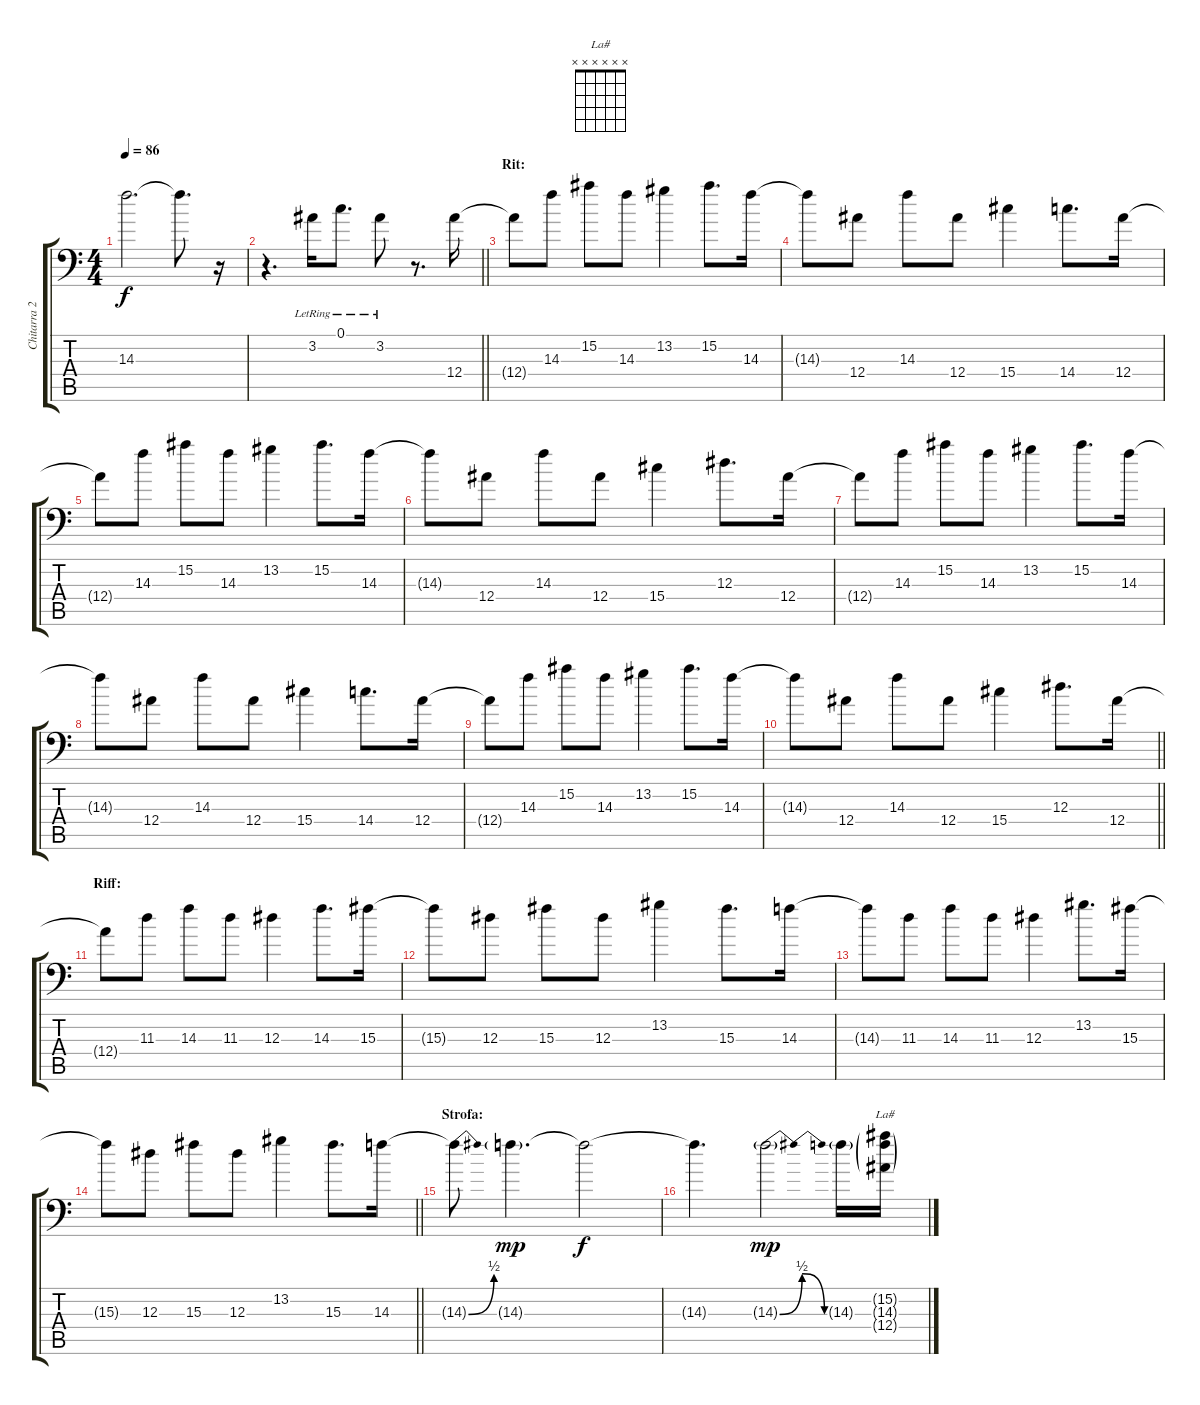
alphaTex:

\track ("Chitarra 2" "Chitarra 2") {instrument overdrivenguitar}
\staff {score tabs}
\tuning (C4 G3 Eb3 Bb2 F2 Bb1) {hide}
\chord ("La#" x x x x x x)
\ts (4 4)
\tempo 86
\clef f4
\ks c
14.3{t}.2{d dy f} 14.3{t}.8{d} r.16 |
\barLineRight lightlight
r.4{d} 3.2{lr}.16 0.1{lr}.8{d} 3.2{lr}.8 r.8{d} 12.4.16 |
\section ("" "Rit:")
12.4{t}.8 14.3.8 15.2.8 14.3.8 13.2.4 15.2.8{d} 14.3.16 |
14.3{t}.8 12.4.8 14.3.8 12.4.8 15.4.4 14.4.8{d} 12.4.16 |
12.4{t}.8 14.3.8 15.2.8 14.3.8 13.2.4 15.2.8{d} 14.3.16 |
14.3{t}.8 12.4.8 14.3.8 12.4.8 15.4.4 12.3.8{d} 12.4.16 |
12.4{t}.8 14.3.8 15.2.8 14.3.8 13.2.4 15.2.8{d} 14.3.16 |
14.3{t}.8 12.4.8 14.3.8 12.4.8 15.4.4 14.4.8{d} 12.4.16 |
12.4{t}.8 14.3.8 15.2.8 14.3.8 13.2.4 15.2.8{d} 14.3.16 |
\barLineRight lightlight
14.3{t}.8 12.4.8 14.3.8 12.4.8 15.4.4 12.3.8{d} 12.4.16 |
\section ("" "Riff:")
12.4{t}.8 11.3.8 14.3.8 11.3.8 12.3.4 14.3.8{d} 15.3.16 |
15.3{t}.8 12.3.8 15.3.8 12.3.8 13.2.4 15.3.8{d} 14.3.16 |
14.3{t}.8 11.3.8 14.3.8 11.3.8 12.3.4 13.2.8{d} 15.3.16 |
\barLineRight lightlight
15.3{t}.8 12.3.8 15.3.8 12.3.8 13.2.4 15.3.8{d} 14.3.16 |
\section ("" "Strofa:")
14.3{be (bend 0 0 60 2) t}.8 14.3{g}.4{d dy mp} 14.3{t}.2{dy f} |
14.3{t}.4{d} 14.3{be (bendrelease 0 0 20 2 44 2 60 0) g}.2{dy mp} 14.3{g}.16 (15.2{g} 14.3{g} 12.4{g}).16{ch "La#" volume 0}
